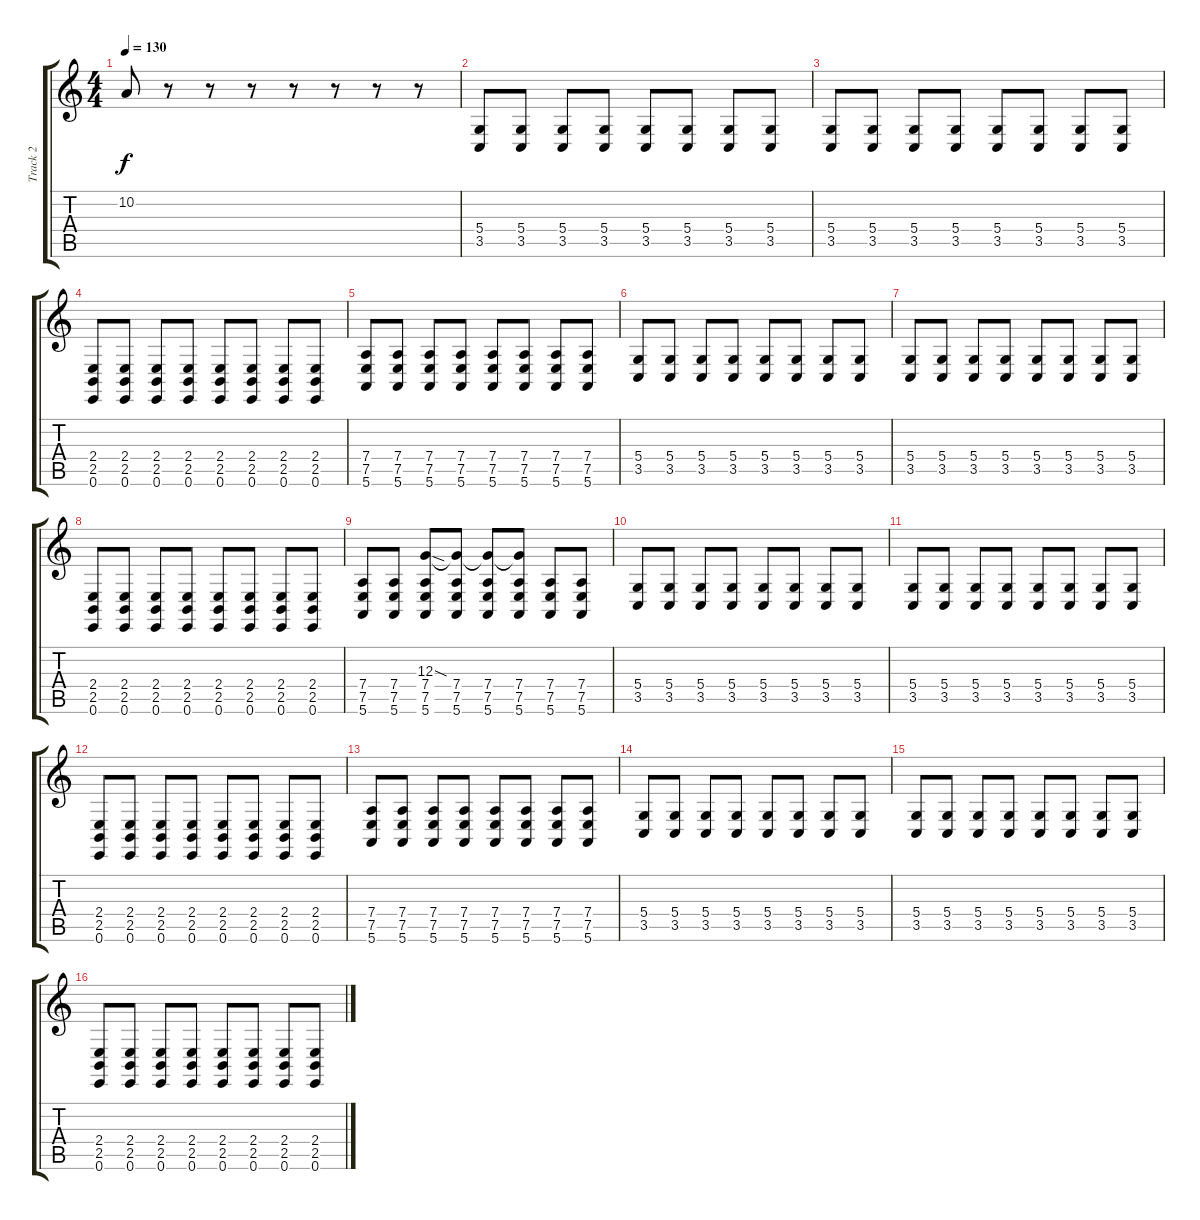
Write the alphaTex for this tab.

\track ("Track 2" "Track 2") {instrument lead2sawtooth}
\staff {score tabs}
\tuning (E4 B3 G3 D3 A2 E2) {hide}
\ts (4 4)
\tempo 130
\clef g2
\ks c
10.2{t}.8{dy f} r.8 r.8 r.8 r.8 r.8 r.8 r.8 |
(5.4 3.5).8{volume 10 instrument distortionguitar} (5.4 3.5).8 (5.4 3.5).8 (5.4 3.5).8 (5.4 3.5).8 (5.4 3.5).8 (5.4 3.5).8 (5.4 3.5).8 |
(5.4 3.5).8 (5.4 3.5).8 (5.4 3.5).8 (5.4 3.5).8 (5.4 3.5).8 (5.4 3.5).8 (5.4 3.5).8 (5.4 3.5).8 |
(2.4 2.5 0.6).8 (2.4 2.5 0.6).8 (2.4 2.5 0.6).8 (2.4 2.5 0.6).8 (2.4 2.5 0.6).8 (2.4 2.5 0.6).8 (2.4 2.5 0.6).8 (2.4 2.5 0.6).8 |
(7.4 7.5 5.6).8 (7.4 7.5 5.6).8 (7.4 7.5 5.6).8 (7.4 7.5 5.6).8 (7.4 7.5 5.6).8 (7.4 7.5 5.6).8 (7.4 7.5 5.6).8 (7.4 7.5 5.6).8 |
(5.4 3.5).8 (5.4 3.5).8 (5.4 3.5).8 (5.4 3.5).8 (5.4 3.5).8 (5.4 3.5).8 (5.4 3.5).8 (5.4 3.5).8 |
(5.4 3.5).8 (5.4 3.5).8 (5.4 3.5).8 (5.4 3.5).8 (5.4 3.5).8 (5.4 3.5).8 (5.4 3.5).8 (5.4 3.5).8 |
(2.4 2.5 0.6).8 (2.4 2.5 0.6).8 (2.4 2.5 0.6).8 (2.4 2.5 0.6).8 (2.4 2.5 0.6).8 (2.4 2.5 0.6).8 (2.4 2.5 0.6).8 (2.4 2.5 0.6).8 |
(7.4 7.5 5.6).8 (7.4 7.5 5.6).8 (12.3{sod} 7.4 7.5 5.6).8 (12.3{t} 7.4 7.5 5.6).8 (12.3{t} 7.4 7.5 5.6).8 (12.3{t} 7.4 7.5 5.6).8 (7.4 7.5 5.6).8 (7.4 7.5 5.6).8 |
(5.4 3.5).8{volume 10 instrument distortionguitar} (5.4 3.5).8 (5.4 3.5).8 (5.4 3.5).8 (5.4 3.5).8 (5.4 3.5).8 (5.4 3.5).8 (5.4 3.5).8 |
(5.4 3.5).8 (5.4 3.5).8 (5.4 3.5).8 (5.4 3.5).8 (5.4 3.5).8 (5.4 3.5).8 (5.4 3.5).8 (5.4 3.5).8 |
(2.4 2.5 0.6).8 (2.4 2.5 0.6).8 (2.4 2.5 0.6).8 (2.4 2.5 0.6).8 (2.4 2.5 0.6).8 (2.4 2.5 0.6).8 (2.4 2.5 0.6).8 (2.4 2.5 0.6).8 |
(7.4 7.5 5.6).8 (7.4 7.5 5.6).8 (7.4 7.5 5.6).8 (7.4 7.5 5.6).8 (7.4 7.5 5.6).8 (7.4 7.5 5.6).8 (7.4 7.5 5.6).8 (7.4 7.5 5.6).8 |
(5.4 3.5).8 (5.4 3.5).8 (5.4 3.5).8 (5.4 3.5).8 (5.4 3.5).8 (5.4 3.5).8 (5.4 3.5).8 (5.4 3.5).8 |
(5.4 3.5).8 (5.4 3.5).8 (5.4 3.5).8 (5.4 3.5).8 (5.4 3.5).8 (5.4 3.5).8 (5.4 3.5).8 (5.4 3.5).8 |
(2.4 2.5 0.6).8 (2.4 2.5 0.6).8 (2.4 2.5 0.6).8 (2.4 2.5 0.6).8 (2.4 2.5 0.6).8 (2.4 2.5 0.6).8 (2.4 2.5 0.6).8 (2.4 2.5 0.6).8
